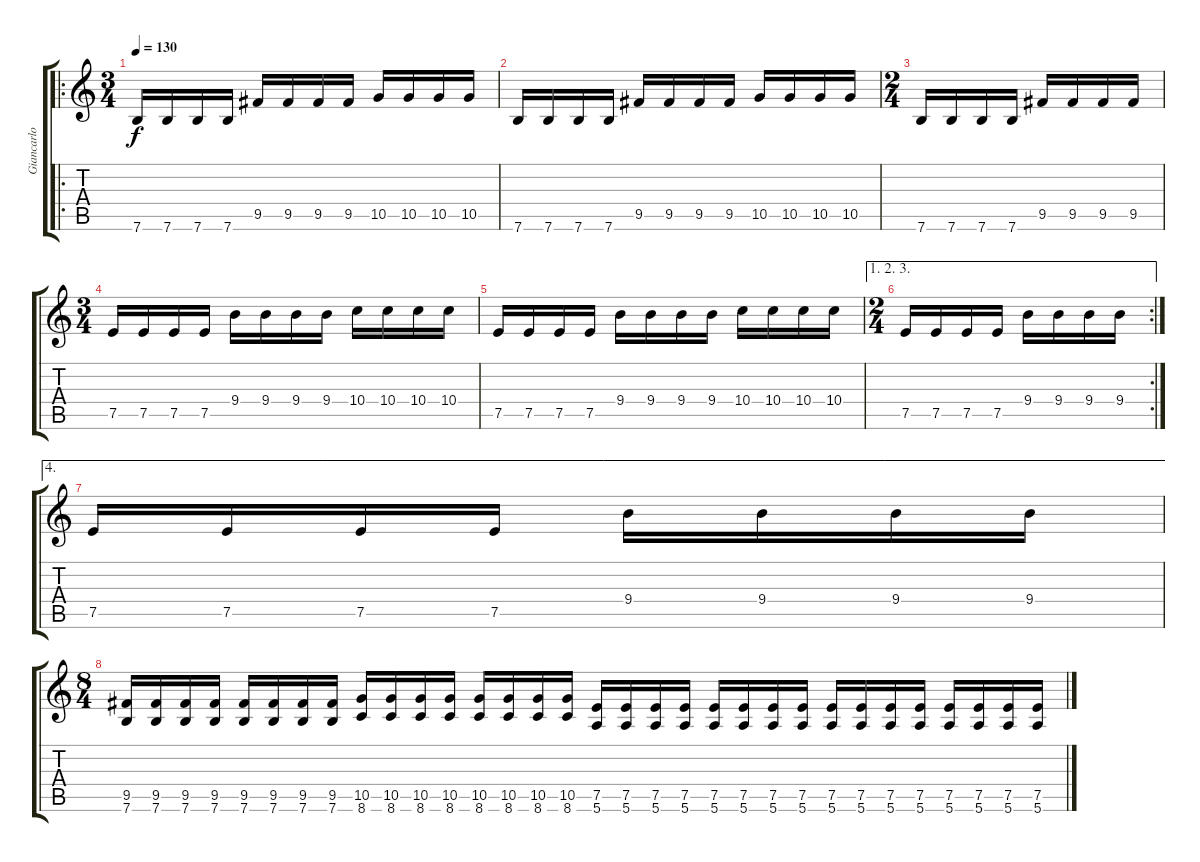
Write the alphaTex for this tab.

\track ("Giancarlo" "Giancarlo") {instrument distortionguitar}
\staff {score tabs}
\tuning (E4 B3 G3 D3 A2 E2) {hide}
\ro
\ts (3 4)
\tempo 130
\clef g2
\ks c
7.6.16{dy f instrument distortionguitar} 7.6.16 7.6.16 7.6.16 9.5.16 9.5.16 9.5.16 9.5.16 10.5.16 10.5.16 10.5.16 10.5.16 |
7.6.16 7.6.16 7.6.16 7.6.16 9.5.16 9.5.16 9.5.16 9.5.16 10.5.16 10.5.16 10.5.16 10.5.16 |
\ts (2 4)
7.6.16 7.6.16 7.6.16 7.6.16 9.5.16 9.5.16 9.5.16 9.5.16 |
\ts (3 4)
7.5.16 7.5.16 7.5.16 7.5.16 9.4.16 9.4.16 9.4.16 9.4.16 10.4.16 10.4.16 10.4.16 10.4.16 |
7.5.16 7.5.16 7.5.16 7.5.16 9.4.16 9.4.16 9.4.16 9.4.16 10.4.16 10.4.16 10.4.16 10.4.16 |
\ae (1 2 3)
\rc 2
\ts (2 4)
7.5.16 7.5.16 7.5.16 7.5.16 9.4.16 9.4.16 9.4.16 9.4.16 |
\ae 4
7.5.16 7.5.16 7.5.16 7.5.16 9.4.16 9.4.16 9.4.16 9.4.16 |
\ts (8 4)
(9.5 7.6).16 (9.5 7.6).16 (9.5 7.6).16 (9.5 7.6).16 (9.5 7.6).16 (9.5 7.6).16 (9.5 7.6).16 (9.5 7.6).16 (10.5 8.6).16 (10.5 8.6).16 (10.5 8.6).16 (10.5 8.6).16 (10.5 8.6).16 (10.5 8.6).16 (10.5 8.6).16 (10.5 8.6).16 (7.5 5.6).16 (7.5 5.6).16 (7.5 5.6).16 (7.5 5.6).16 (7.5 5.6).16 (7.5 5.6).16 (7.5 5.6).16 (7.5 5.6).16 (7.5 5.6).16 (7.5 5.6).16 (7.5 5.6).16 (7.5 5.6).16 (7.5 5.6).16 (7.5 5.6).16 (7.5 5.6).16 (7.5 5.6).16
